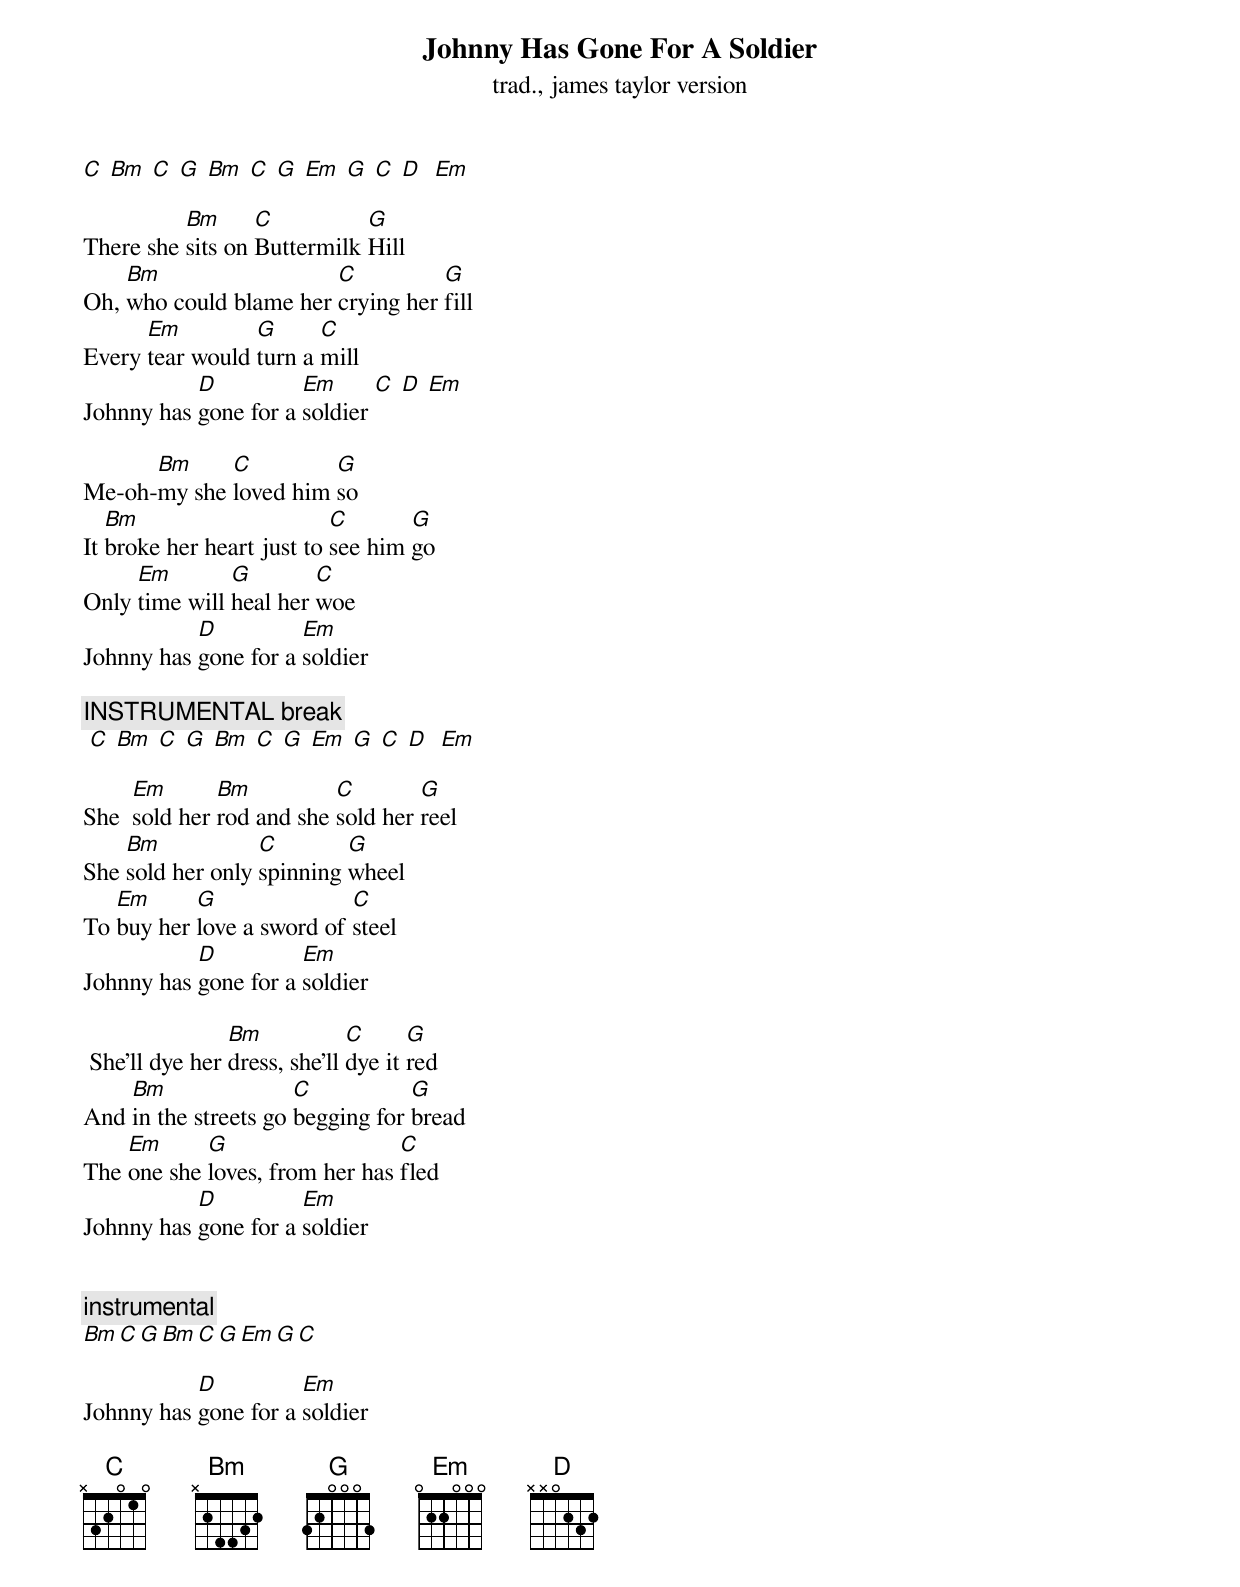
{title: Johnny Has Gone For A Soldier}
{subtitle: trad., james taylor version}

[C] [Bm] [C] [G] [Bm] [C] [G] [Em] [G] [C] [D]  [Em]

There she [Bm]sits on [C]Buttermilk [G]Hill
Oh, [Bm]who could blame her [C]crying her [G]fill
Every [Em]tear would [G]turn a [C]mill
Johnny has [D]gone for a [Em]soldier [C] [D] [Em]

Me-oh-[Bm]my she [C]loved him [G]so
It [Bm]broke her heart just to [C]see him [G]go
Only [Em]time will [G]heal her [C]woe
Johnny has [D]gone for a [Em]soldier

{c:INSTRUMENTAL break}
 [C] [Bm] [C] [G] [Bm] [C] [G] [Em] [G] [C] [D]  [Em]

She  [Em]sold her [Bm]rod and she [C]sold her [G]reel
She [Bm]sold her only [C]spinning [G]wheel
To [Em]buy her [G]love a sword of [C]steel
Johnny has [D]gone for a [Em]soldier

 She'll dye her [Bm]dress, she'll [C]dye it [G]red
And [Bm]in the streets go [C]begging for [G]bread
The [Em]one she [G]loves, from her has [C]fled
Johnny has [D]gone for a [Em]soldier


{c:instrumental}
[Bm][C][G][Bm][C][G][Em][G][C]

Johnny has [D]gone for a [Em]soldier

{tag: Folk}
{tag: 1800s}
